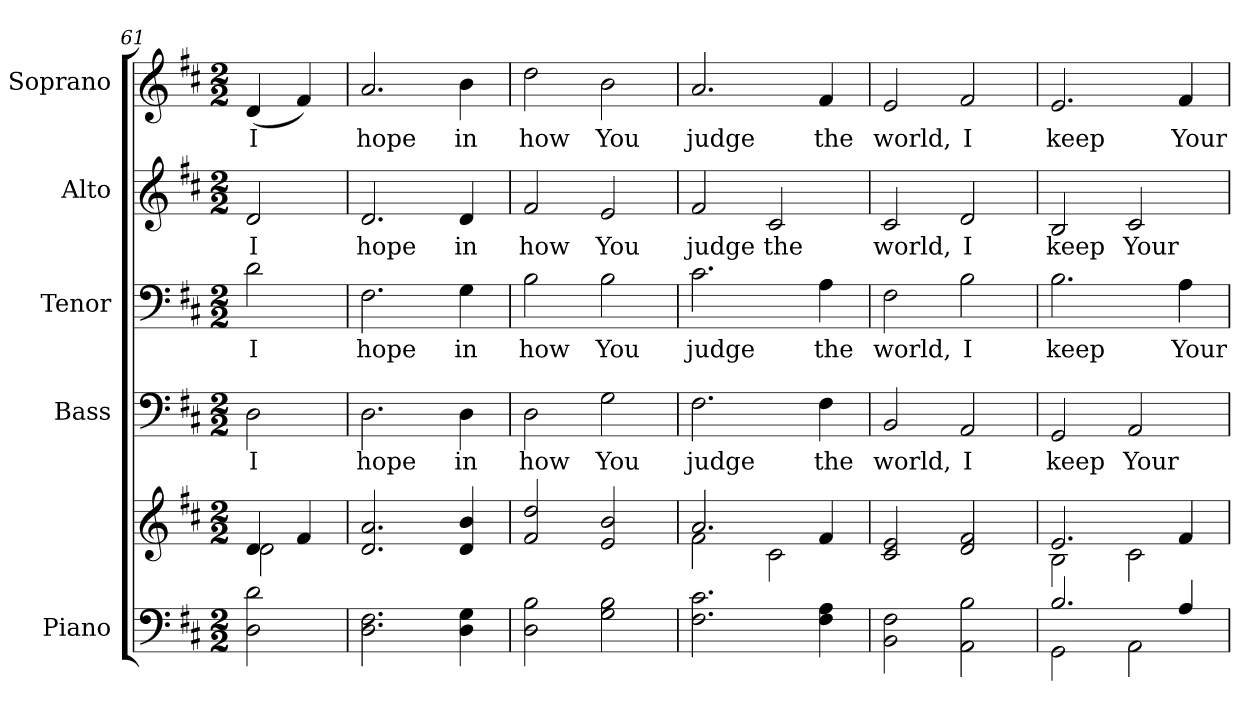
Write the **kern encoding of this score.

**kern	**kern	**kern	**text	**kern	**text	**kern	**text	**kern	**text
*part5	*part5	*part4	*part4	*part3	*part3	*part2	*part2	*part1	*part1
*staff6	*staff5	*staff4	*staff4	*staff3	*staff3	*staff2	*staff2	*staff1	*staff1
*I"Piano	*	*I"Bass	*	*I"Tenor	*	*I"Alto	*	*I"Soprano	*
*I'Pno.	*	*I'B.	*	*I'T.	*	*I'A.	*	*I'S.	*
*clefF4	*clefG2	*clefF4	*	*clefF4	*	*clefG2	*	*clefG2	*
*k[f#c#]	*k[f#c#]	*k[f#c#]	*	*k[f#c#]	*	*k[f#c#]	*	*k[f#c#]	*
*D:	*D:	*D:	*	*D:	*	*D:	*	*D:	*
*M2/2	*M2/2	*M2/2	*	*M2/2	*	*M2/2	*	*M2/2	*
=61	=61	=61	=61	=61	=61	=61	=61	=61	=61
*	*^	*	*	*	*	*	*	*	*
!	!	!	!	!LO:LY:b:color=#000000	!	!	!	!	!	!
!	!	!	!	!	!	!LO:LY:b:color=#000000	!	!	!	!
!	!	!	!	!	!	!	!	!LO:LY:b:color=#000000	!	!
!	!	!	!	!	!	!	!	!	!	!LO:LY:b:color=#000000
2Di\ 2di	4di/	2di\	2Di\	I	2di\	I	2di/	I	(4di/	I
.	4f#i/	.	.	.	.	.	.	.	4f#i/)	.
*	*v	*v	*	*	*	*	*	*	*	*
=62	=62	=62	=62	=62	=62	=62	=62	=62	=62
!	!	!	!LO:LY:b:color=#000000	!	!	!	!	!	!
!	!	!	!	!	!LO:LY:b:color=#000000	!	!	!	!
!	!	!	!	!	!	!	!LO:LY:b:color=#000000	!	!
!	!	!	!	!	!	!	!	!	!LO:LY:b:color=#000000
2.Di\ 2.F#i	2.di/ 2.ai	2.Di\	hope	2.F#i\	hope	2.di/	hope	2.ai/	hope
!	!	!	!LO:LY:b:color=#000000	!	!	!	!	!	!
!	!	!	!	!	!LO:LY:b:color=#000000	!	!	!	!
!	!	!	!	!	!	!	!LO:LY:b:color=#000000	!	!
!	!	!	!	!	!	!	!	!	!LO:LY:b:color=#000000
4Di\ 4Gi	4di/ 4bi	4Di\	in	4Gi\	in	4di/	in	4bi\	in
=63	=63	=63	=63	=63	=63	=63	=63	=63	=63
!	!	!	!LO:LY:b:color=#000000	!	!	!	!	!	!
!	!	!	!	!	!LO:LY:b:color=#000000	!	!	!	!
!	!	!	!	!	!	!	!LO:LY:b:color=#000000	!	!
!	!	!	!	!	!	!	!	!	!LO:LY:b:color=#000000
2Di\ 2Bi	2f#i/ 2ddi	2Di\	how	2Bi\	how	2f#i/	how	2ddi\	how
!	!	!	!LO:LY:b:color=#000000	!	!	!	!	!	!
!	!	!	!	!	!LO:LY:b:color=#000000	!	!	!	!
!	!	!	!	!	!	!	!LO:LY:b:color=#000000	!	!
!	!	!	!	!	!	!	!	!	!LO:LY:b:color=#000000
2Gi\ 2Bi	2ei/ 2bi	2Gi\	You	2Bi\	You	2ei/	You	2bi\	You
=64	=64	=64	=64	=64	=64	=64	=64	=64	=64
*	*^	*	*	*	*	*	*	*	*
!	!	!	!	!LO:LY:b:color=#000000	!	!	!	!	!	!
!	!	!	!	!	!	!LO:LY:b:color=#000000	!	!	!	!
!	!	!	!	!	!	!	!	!LO:LY:b:color=#000000	!	!
!	!	!	!	!	!	!	!	!	!	!LO:LY:b:color=#000000
2.F#i\ 2.c#i	2.ai/	2f#i\	2.F#i\	judge	2.c#i\	judge	2f#i/	judge	2.ai/	judge
!	!	!	!	!	!	!	!	!LO:LY:b:color=#000000	!	!
.	.	2c#i\	.	.	.	.	2c#i/	the	.	.
!	!	!	!	!LO:LY:b:color=#000000	!	!	!	!	!	!
!	!	!	!	!	!	!LO:LY:b:color=#000000	!	!	!	!
!	!	!	!	!	!	!	!	!	!	!LO:LY:b:color=#000000
4F#i\ 4Ai	4f#i/	.	4F#i\	the	4Ai\	the	.	.	4f#i/	the
*	*v	*v	*	*	*	*	*	*	*	*
!!LO:PB:g=z
=65	=65	=65	=65	=65	=65	=65	=65	=65	=65
!	!	!	!LO:LY:b:color=#000000	!	!	!	!	!	!
!	!	!	!	!	!LO:LY:b:color=#000000	!	!	!	!
!	!	!	!	!	!	!	!LO:LY:b:color=#000000	!	!
!	!	!	!	!	!	!	!	!	!LO:LY:b:color=#000000
2BBi\ 2F#i	2c#i/ 2ei	2BBi/	world,	2F#i\	world,	2c#i/	world,	2ei/	world,
!	!	!	!LO:LY:b:color=#000000	!	!	!	!	!	!
!	!	!	!	!	!LO:LY:b:color=#000000	!	!	!	!
!	!	!	!	!	!	!	!LO:LY:b:color=#000000	!	!
!	!	!	!	!	!	!	!	!	!LO:LY:b:color=#000000
2AAi\ 2Bi	2di/ 2f#i	2AAi/	I	2Bi\	I	2di/	I	2f#i/	I
=66	=66	=66	=66	=66	=66	=66	=66	=66	=66
*^	*^	*	*	*	*	*	*	*	*
!	!	!	!	!	!LO:LY:b:color=#000000	!	!	!	!	!	!
!	!	!	!	!	!	!	!LO:LY:b:color=#000000	!	!	!	!
!	!	!	!	!	!	!	!	!	!LO:LY:b:color=#000000	!	!
!	!	!	!	!	!	!	!	!	!	!	!LO:LY:b:color=#000000
2.Bi/	2GGi\	2.ei/	2Bi\	2GGi/	keep	2.Bi\	keep	2Bi/	keep	2.ei/	keep
!	!	!	!	!	!LO:LY:b:color=#000000	!	!	!	!	!	!
!	!	!	!	!	!	!	!	!	!LO:LY:b:color=#000000	!	!
.	2AAi\	.	2c#i\	2AAi/	Your	.	.	2c#i/	Your	.	.
!	!	!	!	!	!	!	!LO:LY:b:color=#000000	!	!	!	!
!	!	!	!	!	!	!	!	!	!	!	!LO:LY:b:color=#000000
4Ai/	.	4f#i/	.	.	.	4Ai\	Your	.	.	4f#i/	Your
*v	*v	*	*	*	*	*	*	*	*	*	*
*	*v	*v	*	*	*	*	*	*	*	*
=	=	=	=	=	=	=	=	=	=
*-	*-	*-	*-	*-	*-	*-	*-	*-	*-
